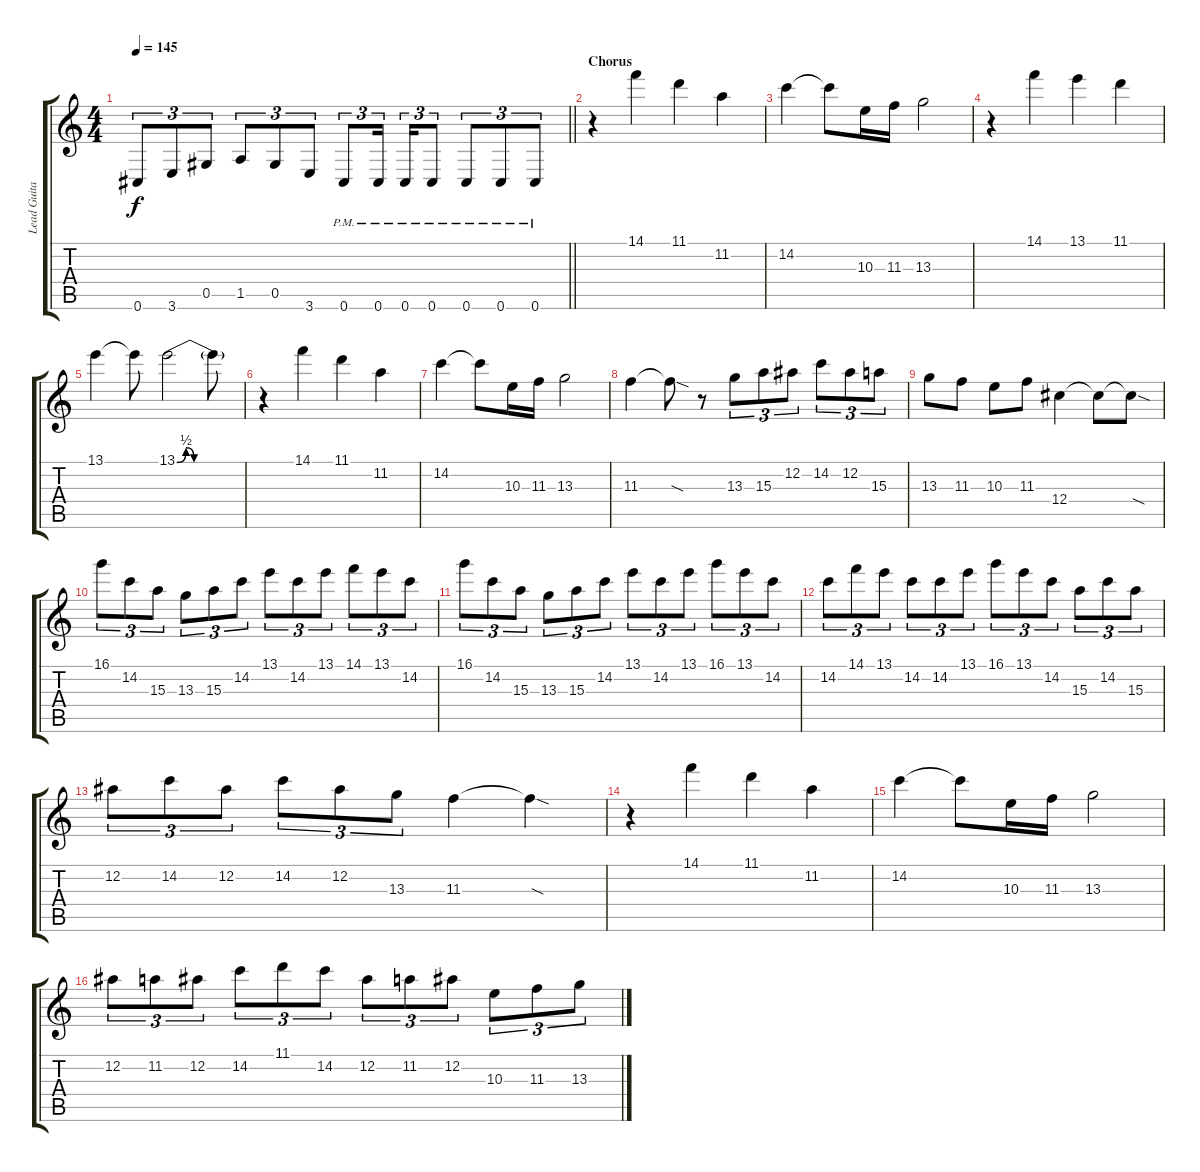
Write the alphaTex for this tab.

\track ("Lead Guitar" "Lead Guita") {instrument distortionguitar}
\staff {score tabs}
\tuning (Eb4 Bb3 Gb3 Db3 Ab2 Db2) {hide}
\ts (4 4)
\tempo 145
\clef g2
\barLineRight lightlight
\ks c
0.6.8{tu (3 2) dy f} 3.6.8{tu (3 2)} 0.5.8{tu (3 2)} 1.5.8{tu (3 2)} 0.5.8{tu (3 2)} 3.6.8{tu (3 2)} 0.6{pm}.8{tu (3 2)} 0.6{pm}.16{tu (3 2) beam splitsecondary} 0.6{pm}.16{tu (3 2)} 0.6{pm}.8{tu (3 2)} 0.6{pm}.8{tu (3 2)} 0.6{pm}.8{tu (3 2)} 0.6{pm}.8{tu (3 2)} |
\section ("" "Chorus")
r.4 14.1.4 11.1.4 11.2.4 |
14.2.4 14.2{t}.8 10.3.16 11.3.16 13.3.2 |
r.4 14.1.4 13.1.4 11.1.4 |
13.1.4 13.1{t}.8 13.1{be (custom 0 0 8 2 15 0 60 0)}.2 13.1{t}.8 |
r.4 14.1.4 11.1.4 11.2.4 |
14.2.4 14.2{t}.8 10.3.16 11.3.16 13.3.2 |
11.3.4 11.3{sod t}.8 r.8 13.3.8{tu (3 2)} 15.3.8{tu (3 2)} 12.2.8{tu (3 2)} 14.2.8{tu (3 2)} 12.2.8{tu (3 2)} 15.3.8{tu (3 2)} |
13.3.8 11.3.8 10.3.8 11.3.8 12.4.4 12.4{t}.8 12.4{sod t}.8 |
16.1.8{tu (3 2)} 14.2.8{tu (3 2)} 15.3.8{tu (3 2)} 13.3.8{tu (3 2)} 15.3.8{tu (3 2)} 14.2.8{tu (3 2)} 13.1.8{tu (3 2)} 14.2.8{tu (3 2)} 13.1.8{tu (3 2)} 14.1.8{tu (3 2)} 13.1.8{tu (3 2)} 14.2.8{tu (3 2)} |
16.1.8{tu (3 2)} 14.2.8{tu (3 2)} 15.3.8{tu (3 2)} 13.3.8{tu (3 2)} 15.3.8{tu (3 2)} 14.2.8{tu (3 2)} 13.1.8{tu (3 2)} 14.2.8{tu (3 2)} 13.1.8{tu (3 2)} 16.1.8{tu (3 2)} 13.1.8{tu (3 2)} 14.2.8{tu (3 2)} |
14.2.8{tu (3 2)} 14.1.8{tu (3 2)} 13.1.8{tu (3 2)} 14.2.8{tu (3 2)} 14.2.8{tu (3 2)} 13.1.8{tu (3 2)} 16.1.8{tu (3 2)} 13.1.8{tu (3 2)} 14.2.8{tu (3 2)} 15.3.8{tu (3 2)} 14.2.8{tu (3 2)} 15.3.8{tu (3 2)} |
12.2.8{tu (3 2)} 14.2.8{tu (3 2)} 12.2.8{tu (3 2)} 14.2.8{tu (3 2)} 12.2.8{tu (3 2)} 13.3.8{tu (3 2)} 11.3.4 11.3{sod t}.4 |
r.4 14.1.4 11.1.4 11.2.4 |
14.2.4 14.2{t}.8 10.3.16 11.3.16 13.3.2 |
12.2.8{tu (3 2)} 11.2.8{tu (3 2)} 12.2.8{tu (3 2)} 14.2.8{tu (3 2)} 11.1.8{tu (3 2)} 14.2.8{tu (3 2)} 12.2.8{tu (3 2)} 11.2.8{tu (3 2)} 12.2.8{tu (3 2)} 10.3.8{tu (3 2)} 11.3.8{tu (3 2)} 13.3.8{tu (3 2)}
